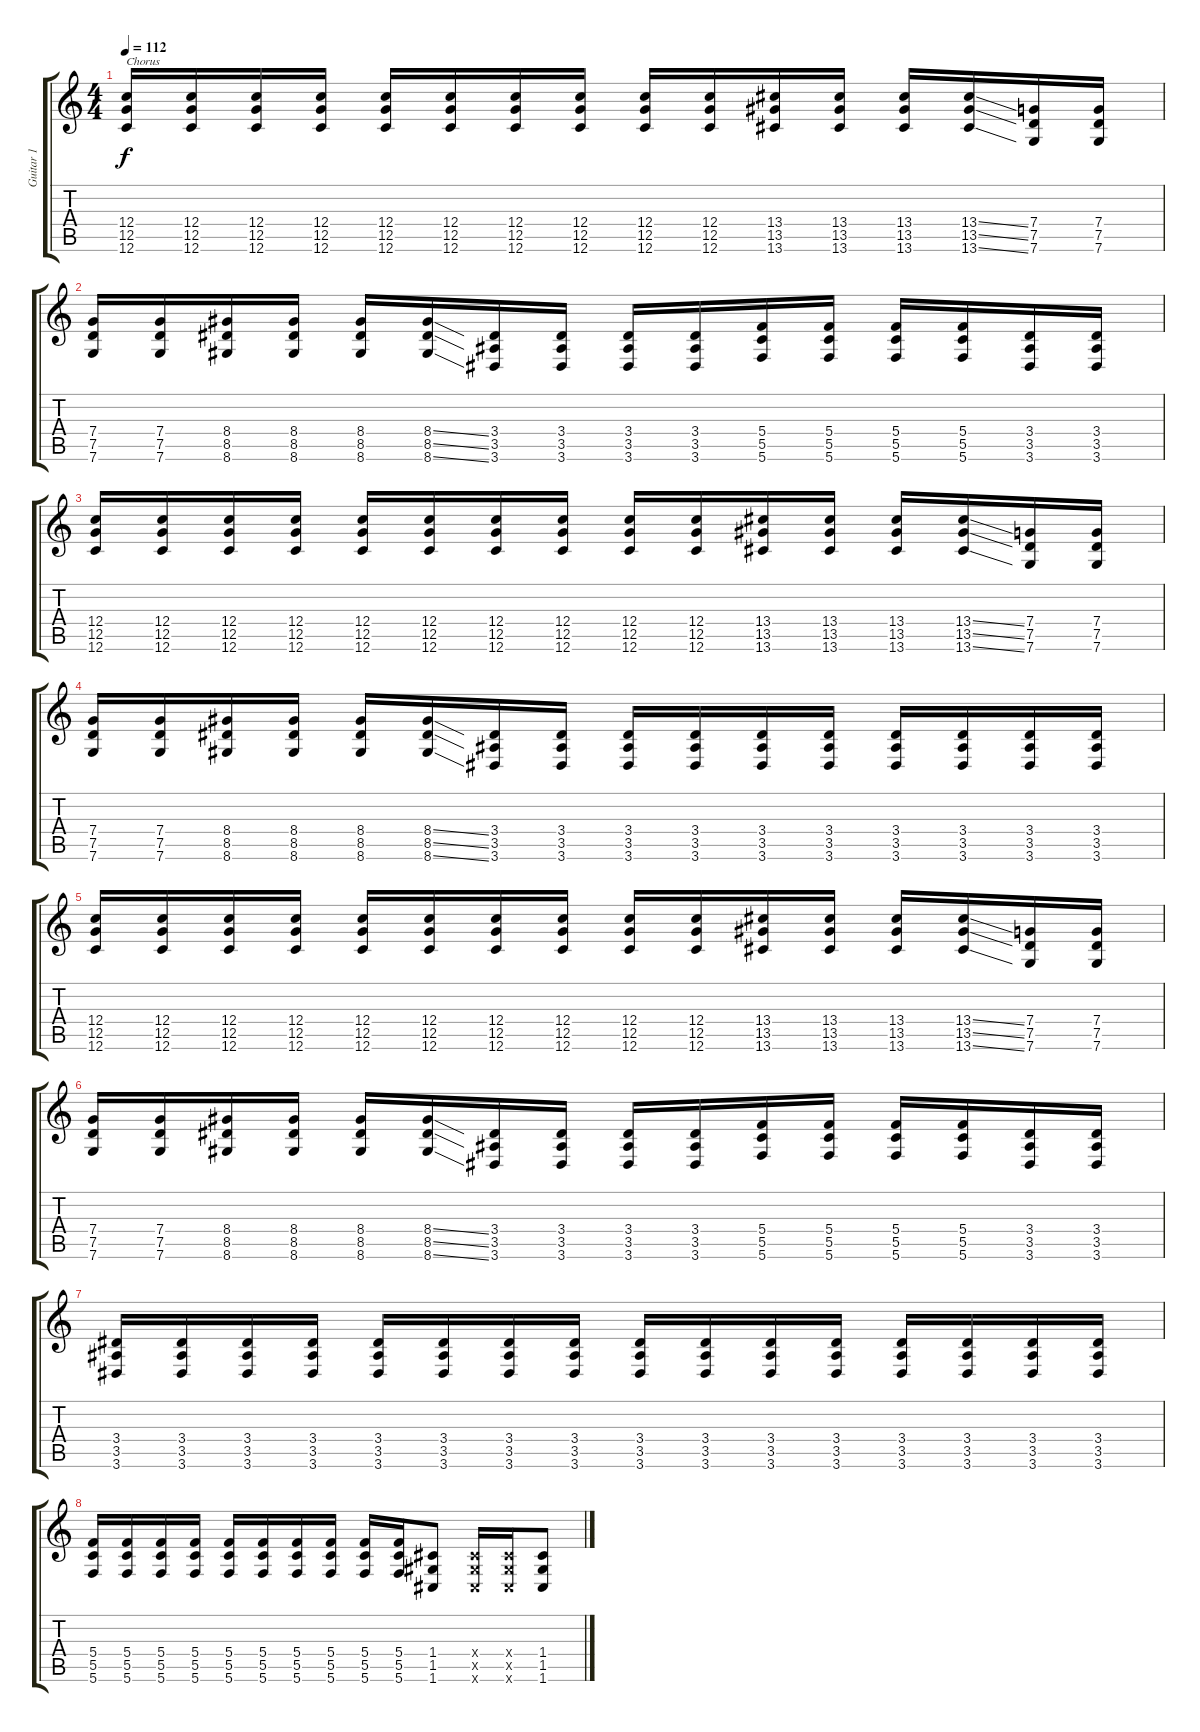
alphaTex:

\track ("Guitar 1" "Guitar 1") {instrument distortionguitar}
\staff {score tabs}
\tuning (D4 A3 F3 C3 G2 C2) {hide}
\ts (4 4)
\tempo 112
\clef g2
\ks c
(12.4 12.5 12.6).16{txt "Chorus" dy f} (12.4 12.5 12.6).16 (12.4 12.5 12.6).16 (12.4 12.5 12.6).16 (12.4 12.5 12.6).16 (12.4 12.5 12.6).16 (12.4 12.5 12.6).16 (12.4 12.5 12.6).16 (12.4 12.5 12.6).16 (12.4 12.5 12.6).16 (13.4 13.5 13.6).16 (13.4 13.5 13.6).16 (13.4 13.5 13.6).16 (13.4{ss} 13.5{ss} 13.6{ss}).16 (7.4 7.5 7.6).16 (7.4 7.5 7.6).16 |
(7.4 7.5 7.6).16 (7.4 7.5 7.6).16 (8.4 8.5 8.6).16 (8.4 8.5 8.6).16 (8.4 8.5 8.6).16 (8.4{ss} 8.5{ss} 8.6{ss}).16 (3.4 3.5 3.6).16 (3.4 3.5 3.6).16 (3.4 3.5 3.6).16 (3.4 3.5 3.6).16 (5.4 5.5 5.6).16 (5.4 5.5 5.6).16 (5.4 5.5 5.6).16 (5.4 5.5 5.6).16 (3.4 3.5 3.6).16 (3.4 3.5 3.6).16 |
(12.4 12.5 12.6).16 (12.4 12.5 12.6).16 (12.4 12.5 12.6).16 (12.4 12.5 12.6).16 (12.4 12.5 12.6).16 (12.4 12.5 12.6).16 (12.4 12.5 12.6).16 (12.4 12.5 12.6).16 (12.4 12.5 12.6).16 (12.4 12.5 12.6).16 (13.4 13.5 13.6).16 (13.4 13.5 13.6).16 (13.4 13.5 13.6).16 (13.4{ss} 13.5{ss} 13.6{ss}).16 (7.4 7.5 7.6).16 (7.4 7.5 7.6).16 |
(7.4 7.5 7.6).16 (7.4 7.5 7.6).16 (8.4 8.5 8.6).16 (8.4 8.5 8.6).16 (8.4 8.5 8.6).16 (8.4{ss} 8.5{ss} 8.6{ss}).16 (3.4 3.5 3.6).16 (3.4 3.5 3.6).16 (3.4 3.5 3.6).16 (3.4 3.5 3.6).16 (3.4 3.5 3.6).16 (3.4 3.5 3.6).16 (3.4 3.5 3.6).16 (3.4 3.5 3.6).16 (3.4 3.5 3.6).16 (3.4 3.5 3.6).16 |
(12.4 12.5 12.6).16 (12.4 12.5 12.6).16 (12.4 12.5 12.6).16 (12.4 12.5 12.6).16 (12.4 12.5 12.6).16 (12.4 12.5 12.6).16 (12.4 12.5 12.6).16 (12.4 12.5 12.6).16 (12.4 12.5 12.6).16 (12.4 12.5 12.6).16 (13.4 13.5 13.6).16 (13.4 13.5 13.6).16 (13.4 13.5 13.6).16 (13.4{ss} 13.5{ss} 13.6{ss}).16 (7.4 7.5 7.6).16 (7.4 7.5 7.6).16 |
(7.4 7.5 7.6).16 (7.4 7.5 7.6).16 (8.4 8.5 8.6).16 (8.4 8.5 8.6).16 (8.4 8.5 8.6).16 (8.4{ss} 8.5{ss} 8.6{ss}).16 (3.4 3.5 3.6).16 (3.4 3.5 3.6).16 (3.4 3.5 3.6).16 (3.4 3.5 3.6).16 (5.4 5.5 5.6).16 (5.4 5.5 5.6).16 (5.4 5.5 5.6).16 (5.4 5.5 5.6).16 (3.4 3.5 3.6).16 (3.4 3.5 3.6).16 |
(3.4 3.5 3.6).16 (3.4 3.5 3.6).16 (3.4 3.5 3.6).16 (3.4 3.5 3.6).16 (3.4 3.5 3.6).16 (3.4 3.5 3.6).16 (3.4 3.5 3.6).16 (3.4 3.5 3.6).16 (3.4 3.5 3.6).16 (3.4 3.5 3.6).16 (3.4 3.5 3.6).16 (3.4 3.5 3.6).16 (3.4 3.5 3.6).16 (3.4 3.5 3.6).16 (3.4 3.5 3.6).16 (3.4 3.5 3.6).16 |
(5.4 5.5 5.6).16 (5.4 5.5 5.6).16 (5.4 5.5 5.6).16 (5.4 5.5 5.6).16 (5.4 5.5 5.6).16 (5.4 5.5 5.6).16 (5.4 5.5 5.6).16 (5.4 5.5 5.6).16 (5.4 5.5 5.6).16 (5.4 5.5 5.6).16 (1.4 1.5 1.6).8 (1.4{x} 1.5{x} 1.6{x}).16 (1.4{x} 1.5{x} 1.6{x}).16 (1.4 1.5 1.6).8
